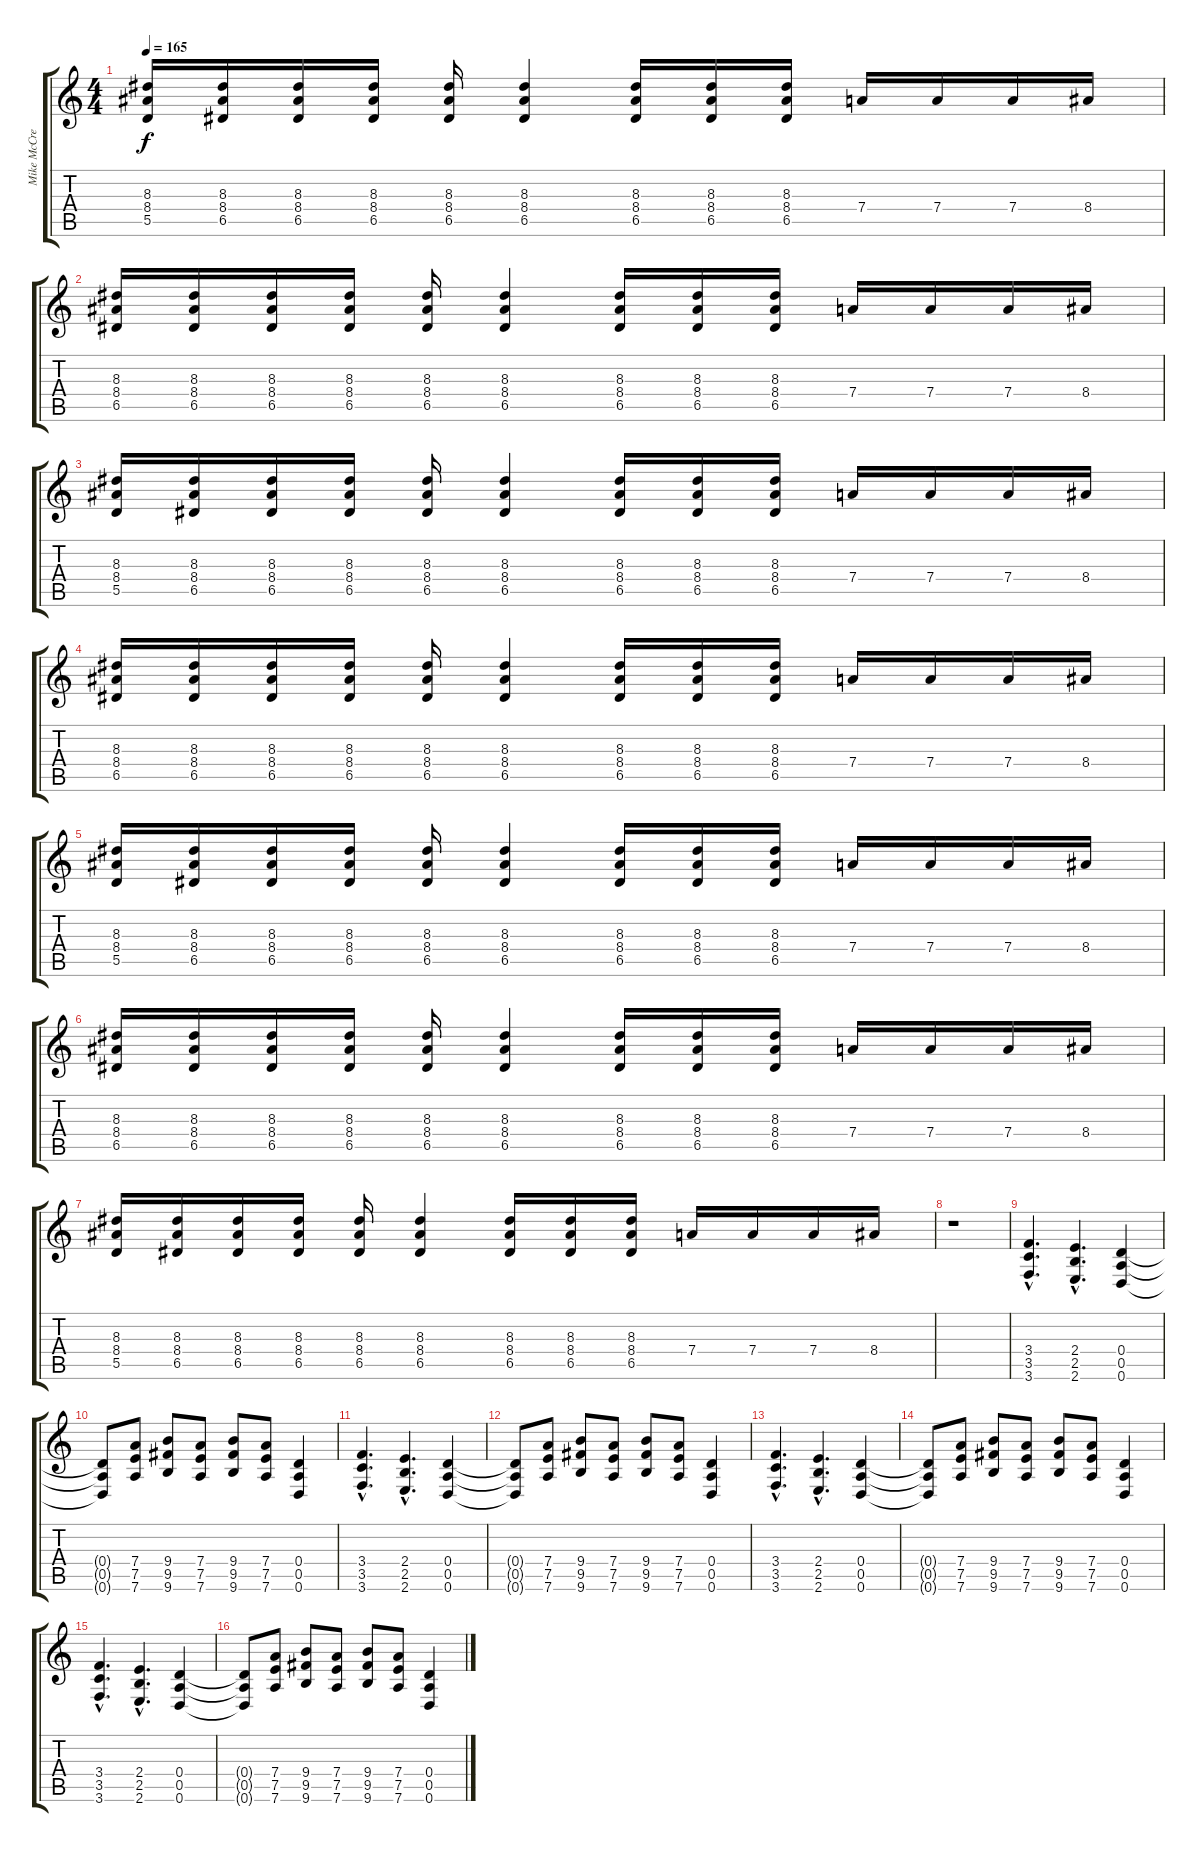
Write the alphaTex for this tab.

\track ("Mike McCready" "Mike McCre") {instrument distortionguitar}
\staff {score tabs}
\tuning (E4 B3 G3 D3 A2 D2) {hide}
\ts (4 4)
\tempo 165
\clef g2
\ks c
(8.3 8.4 5.5).16{dy f} (8.3 8.4 6.5).16 (8.3 8.4 6.5).16 (8.3 8.4 6.5).16 (8.3 8.4 6.5).16 (8.3 8.4 6.5).4 (8.3 8.4 6.5).16 (8.3 8.4 6.5).16 (8.3 8.4 6.5).16 7.4.16 7.4.16 7.4.16 8.4.16 |
(8.3 8.4 6.5).16 (8.3 8.4 6.5).16 (8.3 8.4 6.5).16 (8.3 8.4 6.5).16 (8.3 8.4 6.5).16 (8.3 8.4 6.5).4 (8.3 8.4 6.5).16 (8.3 8.4 6.5).16 (8.3 8.4 6.5).16 7.4.16 7.4.16 7.4.16 8.4.16 |
(8.3 8.4 5.5).16 (8.3 8.4 6.5).16 (8.3 8.4 6.5).16 (8.3 8.4 6.5).16 (8.3 8.4 6.5).16 (8.3 8.4 6.5).4 (8.3 8.4 6.5).16 (8.3 8.4 6.5).16 (8.3 8.4 6.5).16 7.4.16 7.4.16 7.4.16 8.4.16 |
(8.3 8.4 6.5).16 (8.3 8.4 6.5).16 (8.3 8.4 6.5).16 (8.3 8.4 6.5).16 (8.3 8.4 6.5).16 (8.3 8.4 6.5).4 (8.3 8.4 6.5).16 (8.3 8.4 6.5).16 (8.3 8.4 6.5).16 7.4.16 7.4.16 7.4.16 8.4.16 |
(8.3 8.4 5.5).16 (8.3 8.4 6.5).16 (8.3 8.4 6.5).16 (8.3 8.4 6.5).16 (8.3 8.4 6.5).16 (8.3 8.4 6.5).4 (8.3 8.4 6.5).16 (8.3 8.4 6.5).16 (8.3 8.4 6.5).16 7.4.16 7.4.16 7.4.16 8.4.16 |
(8.3 8.4 6.5).16 (8.3 8.4 6.5).16 (8.3 8.4 6.5).16 (8.3 8.4 6.5).16 (8.3 8.4 6.5).16 (8.3 8.4 6.5).4 (8.3 8.4 6.5).16 (8.3 8.4 6.5).16 (8.3 8.4 6.5).16 7.4.16 7.4.16 7.4.16 8.4.16 |
(8.3 8.4 5.5).16 (8.3 8.4 6.5).16 (8.3 8.4 6.5).16 (8.3 8.4 6.5).16 (8.3 8.4 6.5).16 (8.3 8.4 6.5).4 (8.3 8.4 6.5).16 (8.3 8.4 6.5).16 (8.3 8.4 6.5).16 7.4.16 7.4.16 7.4.16 8.4.16 |
r.1 |
(3.4{hac} 3.5{hac} 3.6{hac}).4{d} (2.4{hac} 2.5{hac} 2.6{hac}).4{d} (0.4 0.5 0.6).4 |
(0.4{t} 0.5{t} 0.6{t}).8 (7.4 7.5 7.6).8 (9.4 9.5 9.6).8 (7.4 7.5 7.6).8 (9.4 9.5 9.6).8 (7.4 7.5 7.6).8 (0.4 0.5 0.6).4 |
(3.4{hac} 3.5{hac} 3.6{hac}).4{d} (2.4{hac} 2.5{hac} 2.6{hac}).4{d} (0.4 0.5 0.6).4 |
(0.4{t} 0.5{t} 0.6{t}).8 (7.4 7.5 7.6).8 (9.4 9.5 9.6).8 (7.4 7.5 7.6).8 (9.4 9.5 9.6).8 (7.4 7.5 7.6).8 (0.4 0.5 0.6).4 |
(3.4{hac} 3.5{hac} 3.6{hac}).4{d} (2.4{hac} 2.5{hac} 2.6{hac}).4{d} (0.4 0.5 0.6).4 |
(0.4{t} 0.5{t} 0.6{t}).8 (7.4 7.5 7.6).8 (9.4 9.5 9.6).8 (7.4 7.5 7.6).8 (9.4 9.5 9.6).8 (7.4 7.5 7.6).8 (0.4 0.5 0.6).4 |
(3.4{hac} 3.5{hac} 3.6{hac}).4{d} (2.4{hac} 2.5{hac} 2.6{hac}).4{d} (0.4 0.5 0.6).4 |
(0.4{t} 0.5{t} 0.6{t}).8 (7.4 7.5 7.6).8 (9.4 9.5 9.6).8 (7.4 7.5 7.6).8 (9.4 9.5 9.6).8 (7.4 7.5 7.6).8 (0.4 0.5 0.6).4
